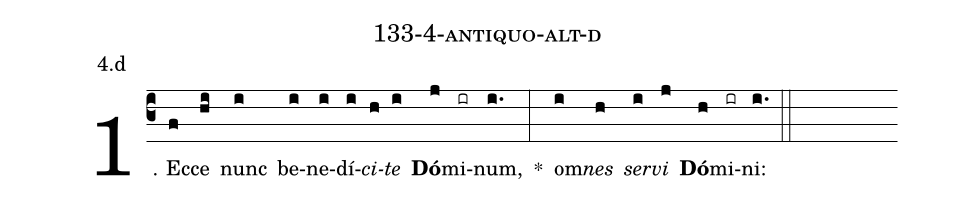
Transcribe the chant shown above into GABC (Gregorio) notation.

name: 133-4-antiquo-alt-d;
annotation: 4.d;
%%
(c3)1. Ec(f)ce(hi) nunc(i) be(i)ne(i)dí(i)<i>ci</i>(h)<i>te</i>(i) <b>Dó</b>(j)mi(ir)num,(i.) *(:) om(i)<i>nes</i>(h) <i>ser</i>(i)<i>vi</i>(j) <b>Dó</b>(h)mi(ir)ni:(i.) (::)
